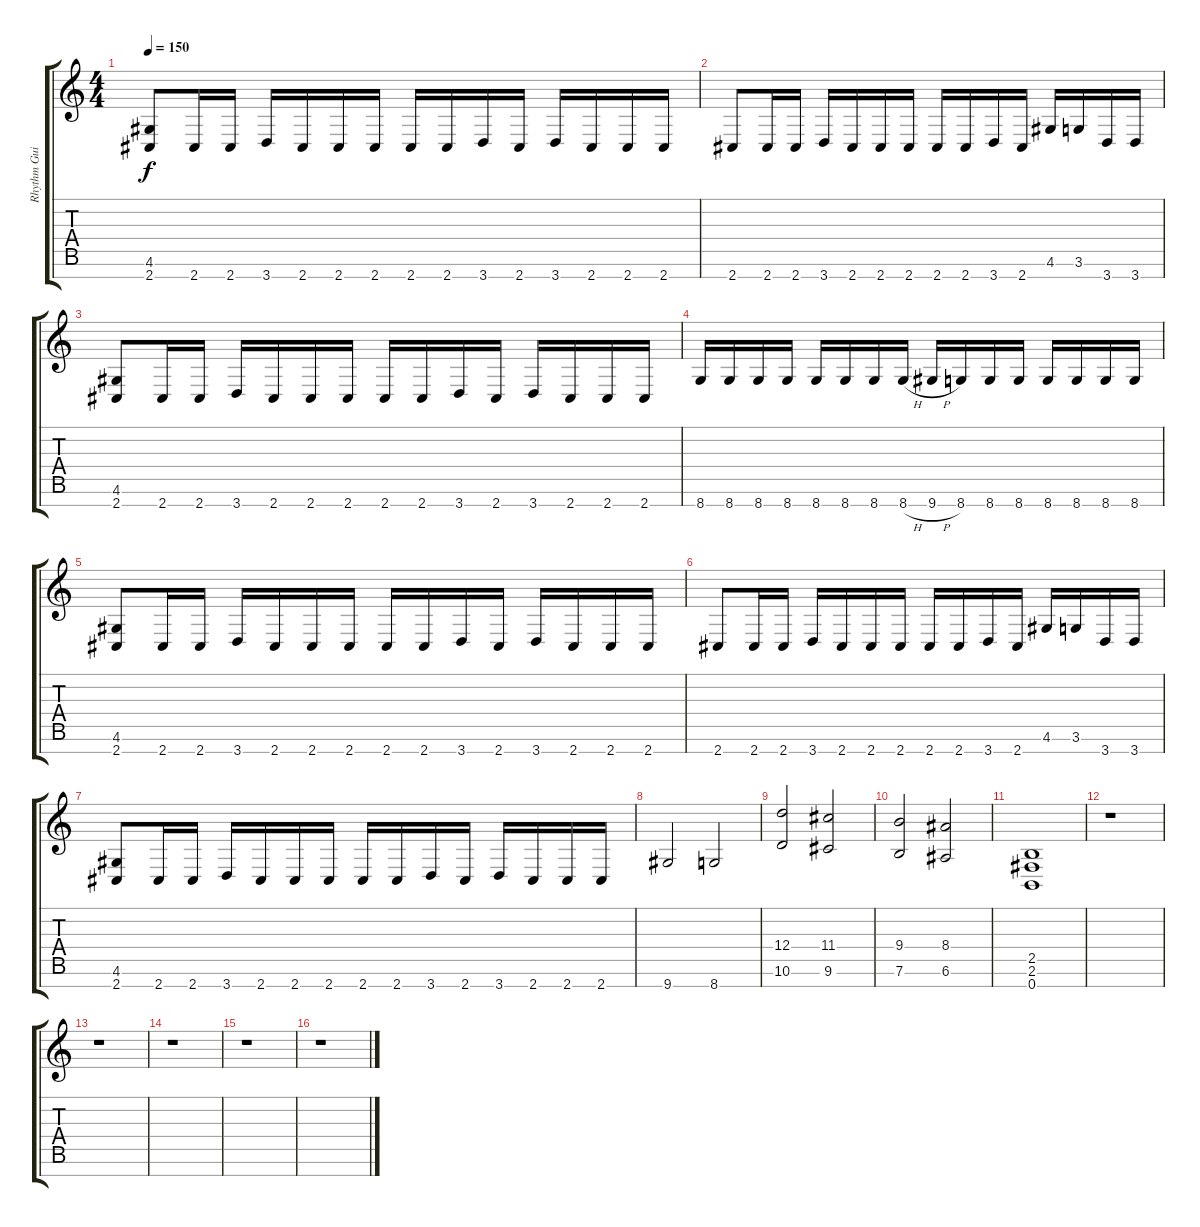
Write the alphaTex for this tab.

\track ("Rhythm Guitar 2" "Rhythm Gui") {instrument distortionguitar}
\staff {score tabs}
\tuning (E4 B3 G3 D3 A2 E2 B1) {hide}
\ts (4 4)
\tempo 150
\clef g2
\ks c
(4.6 2.7).8{dy f} 2.7.16 2.7.16 3.7.16 2.7.16 2.7.16 2.7.16 2.7.16 2.7.16 3.7.16 2.7.16 3.7.16 2.7.16 2.7.16 2.7.16 |
2.7.8 2.7.16 2.7.16 3.7.16 2.7.16 2.7.16 2.7.16 2.7.16 2.7.16 3.7.16 2.7.16 4.6.16 3.6.16 3.7.16 3.7.16 |
(4.6 2.7).8 2.7.16 2.7.16 3.7.16 2.7.16 2.7.16 2.7.16 2.7.16 2.7.16 3.7.16 2.7.16 3.7.16 2.7.16 2.7.16 2.7.16 |
8.7.16 8.7.16 8.7.16 8.7.16 8.7.16 8.7.16 8.7.16 8.7{h}.16 9.7{h}.16 8.7.16 8.7.16 8.7.16 8.7.16 8.7.16 8.7.16 8.7.16 |
(4.6 2.7).8 2.7.16 2.7.16 3.7.16 2.7.16 2.7.16 2.7.16 2.7.16 2.7.16 3.7.16 2.7.16 3.7.16 2.7.16 2.7.16 2.7.16 |
2.7.8 2.7.16 2.7.16 3.7.16 2.7.16 2.7.16 2.7.16 2.7.16 2.7.16 3.7.16 2.7.16 4.6.16 3.6.16 3.7.16 3.7.16 |
(4.6 2.7).8 2.7.16 2.7.16 3.7.16 2.7.16 2.7.16 2.7.16 2.7.16 2.7.16 3.7.16 2.7.16 3.7.16 2.7.16 2.7.16 2.7.16 |
9.7.2 8.7.2 |
(12.4 10.6).2 (11.4 9.6).2 |
(9.4 7.6).2 (8.4 6.6).2 |
(2.5 2.6 0.7).1 |
r.1 |
r.1 |
r.1 |
r.1 |
r.1
